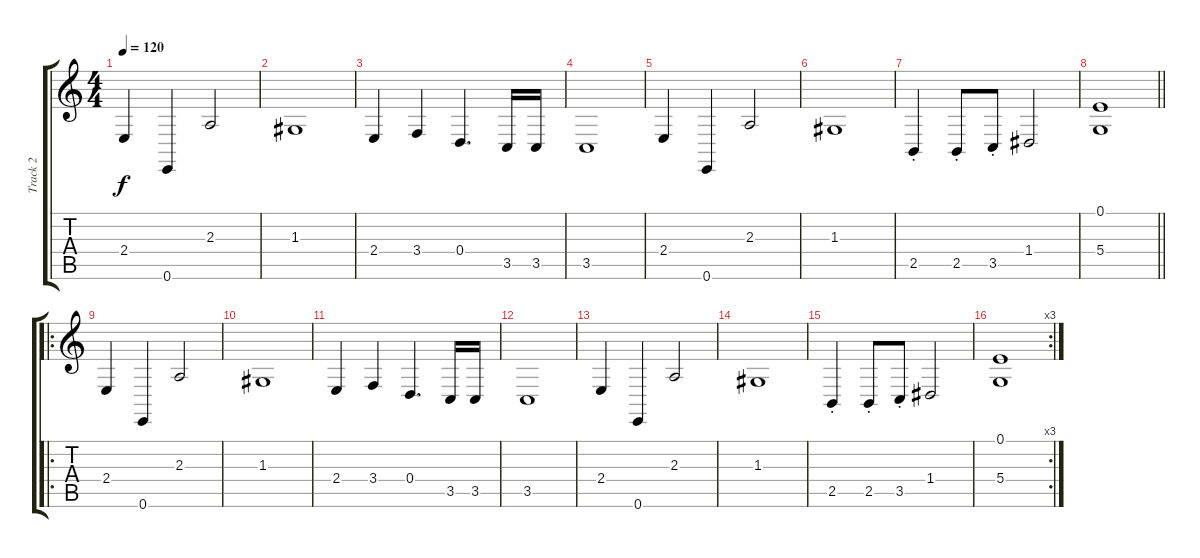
\track ("Track 2" "Track 2") {instrument brightacousticpiano}
\staff {score tabs}
\tuning (E4 B3 G3 D3 A2 E2) {hide}
\ts (4 4)
\tempo 120
\clef g2
\ks c
2.4.4{dy f} 0.6.4 2.3.2 |
1.3.1 |
2.4.4 3.4.4 0.4.4{d} 3.5.16 3.5.16 |
3.5.1 |
2.4.4 0.6.4 2.3.2 |
1.3.1 |
2.5{st}.4 2.5{st}.8 3.5{st}.8 1.4.2 |
\barLineRight lightlight
(0.1 5.4).1 |
\ro
2.4.4 0.6.4 2.3.2 |
1.3.1 |
2.4.4 3.4.4 0.4.4{d} 3.5.16 3.5.16 |
3.5.1 |
2.4.4 0.6.4 2.3.2 |
1.3.1 |
2.5{st}.4 2.5{st}.8 3.5{st}.8 1.4.2 |
\rc 3
(0.1 5.4).1
